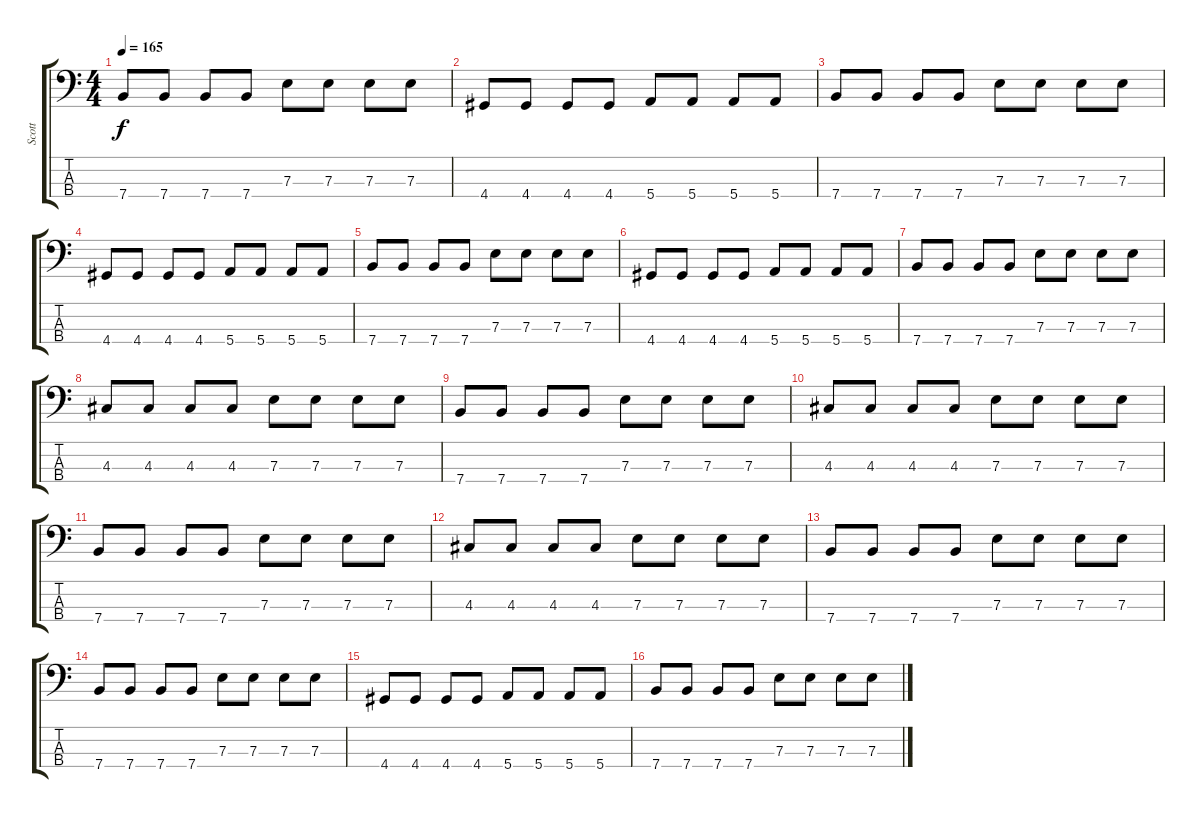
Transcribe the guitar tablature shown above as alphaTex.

\track ("Scott" "Scott") {instrument electricbasspick}
\staff {score tabs}
\tuning (G2 D2 A1 E1) {hide}
\ts (4 4)
\tempo 165
\clef f4
\ks c
7.4.8{dy f} 7.4.8 7.4.8 7.4.8 7.3.8 7.3.8 7.3.8 7.3.8 |
4.4.8 4.4.8 4.4.8 4.4.8 5.4.8 5.4.8 5.4.8 5.4.8 |
7.4.8 7.4.8 7.4.8 7.4.8 7.3.8 7.3.8 7.3.8 7.3.8 |
4.4.8 4.4.8 4.4.8 4.4.8 5.4.8 5.4.8 5.4.8 5.4.8 |
7.4.8 7.4.8 7.4.8 7.4.8 7.3.8 7.3.8 7.3.8 7.3.8 |
4.4.8 4.4.8 4.4.8 4.4.8 5.4.8 5.4.8 5.4.8 5.4.8 |
7.4.8 7.4.8 7.4.8 7.4.8 7.3.8 7.3.8 7.3.8 7.3.8 |
4.3.8 4.3.8 4.3.8 4.3.8 7.3.8 7.3.8 7.3.8 7.3.8 |
7.4.8 7.4.8 7.4.8 7.4.8 7.3.8 7.3.8 7.3.8 7.3.8 |
4.3.8 4.3.8 4.3.8 4.3.8 7.3.8 7.3.8 7.3.8 7.3.8 |
7.4.8 7.4.8 7.4.8 7.4.8 7.3.8 7.3.8 7.3.8 7.3.8 |
4.3.8 4.3.8 4.3.8 4.3.8 7.3.8 7.3.8 7.3.8 7.3.8 |
7.4.8 7.4.8 7.4.8 7.4.8 7.3.8 7.3.8 7.3.8 7.3.8 |
7.4.8 7.4.8 7.4.8 7.4.8 7.3.8 7.3.8 7.3.8 7.3.8 |
4.4.8 4.4.8 4.4.8 4.4.8 5.4.8 5.4.8 5.4.8 5.4.8 |
7.4.8 7.4.8 7.4.8 7.4.8 7.3.8 7.3.8 7.3.8 7.3.8
